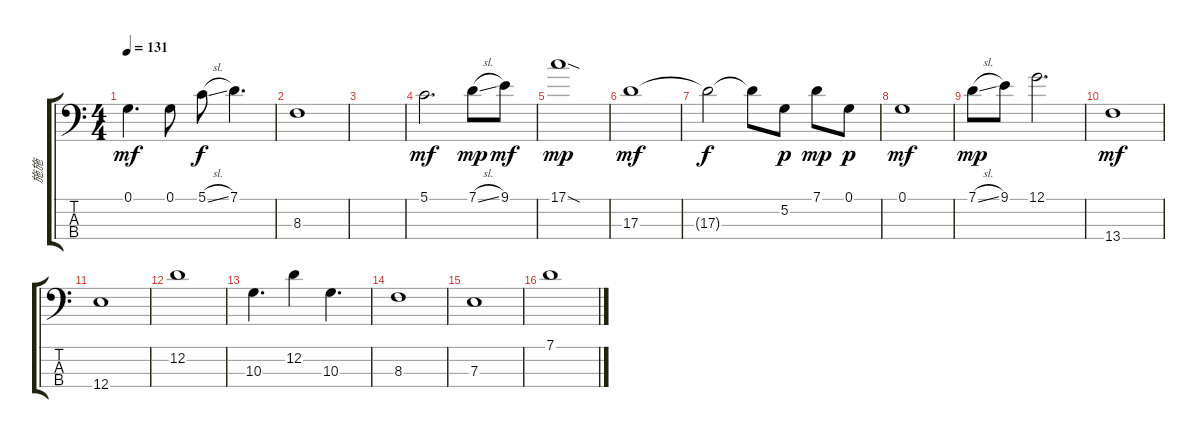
\track ("施施" "施施") {instrument electricbassfinger}
\staff {score tabs}
\tuning (G2 D2 A1 E1) {hide}
\ts (4 4)
\tempo 131
\clef f4
\ks c
0.1.4{d dy mf} 0.1.8 5.1{sl}.8{dy f} 7.1.4{d} |
8.3.1 |
|
5.1.2{d dy mf} 7.1{sl}.8{dy mp} 9.1.8{dy mf} |
17.1{sod}.1{dy mp} |
17.3.1{dy mf} |
17.3{t}.2{dy f} 17.3{t}.8 5.2.8{dy p} 7.1.8{dy mp} 0.1.8{dy p} |
0.1.1{dy mf} |
7.1{sl}.8{dy mp} 9.1.8 12.1.2{d} |
13.4.1{dy mf} |
12.4.1 |
12.2.1 |
10.3.4{d} 12.2.4 10.3.4{d} |
8.3.1 |
7.3.1 |
7.1.1
